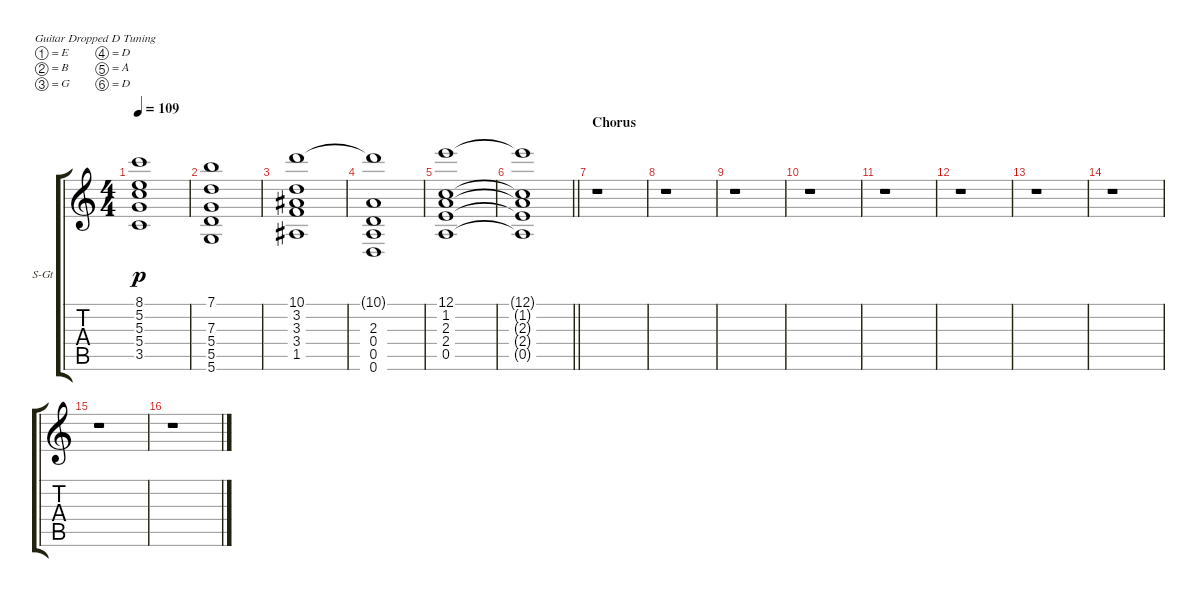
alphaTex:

\bracketExtendMode groupsimilarinstruments
\firstSystemTrackNameOrientation horizontal
\otherSystemsTrackNameOrientation horizontal
\track ("Keyboard 2" "S-Gt") {instrument pad4choir}
\staff {score tabs}
\tuning (E4 B3 G3 D3 A2 D2)
\displaytranspose 12
\ts (4 4)
\tempo 109
\clef g2
\ks c
(8.1{t} 5.2{t} 5.3{t} 5.4{t} 3.5{t}).1{dy p} |
(7.1 7.3 5.4 5.5 5.6).1 |
(10.1 3.2 3.3 3.4 1.5).1 |
(10.1{t} 2.3 0.4 0.5 0.6).1 |
(12.1 1.2 2.3 2.4 0.5).1 |
\barLineRight lightlight
(12.1{t} 1.2{t} 2.3{t} 2.4{t} 0.5{t}).1 |
\section ("" "Chorus")
r.1 |
r.1 |
r.1 |
r.1 |
r.1 |
r.1 |
r.1 |
r.1 |
r.1 |
r.1
